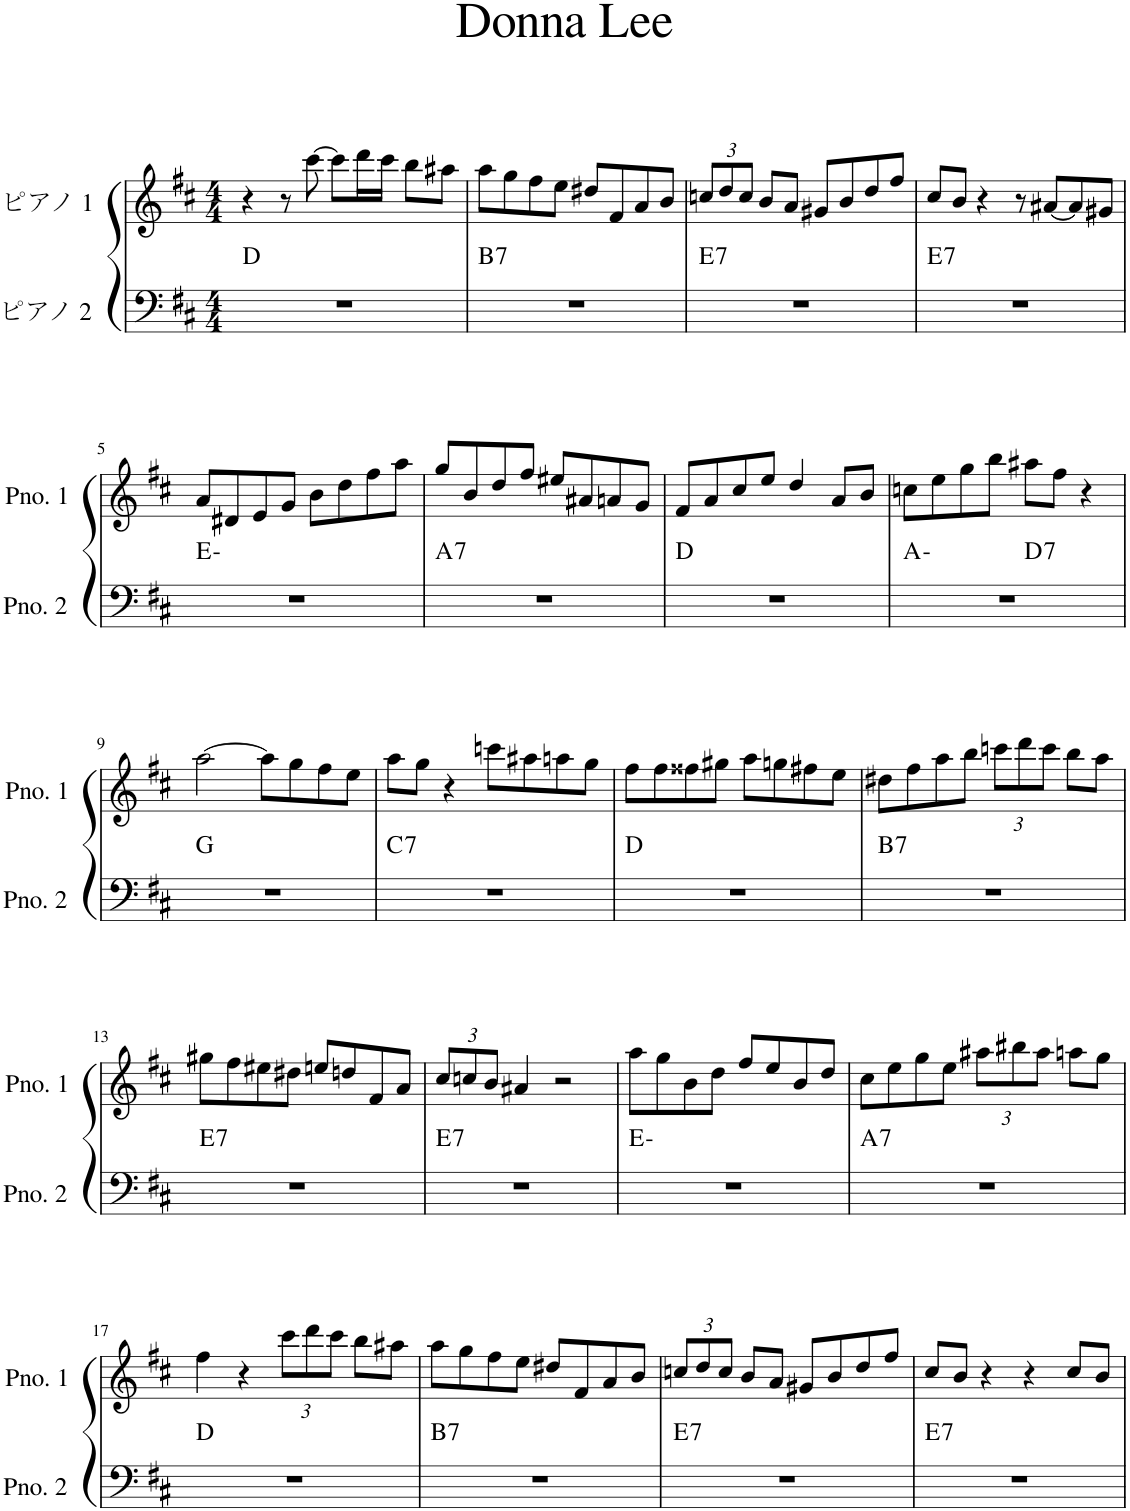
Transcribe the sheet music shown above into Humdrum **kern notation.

**kern	**harte	**kern
*part2	*part2	*part1
*staff2	*	*staff1
*I"ピアノ 2	*	*I"ピアノ 1
*clefF4	*	*clefG2
*k[f#c#]	*	*k[f#c#]
*M4/4	*	*M4/4
=1	=1	=1
1r	D:maj	4r
.	.	8r
.	.	[8ccc#\
.	.	8ccc#\L]
.	.	16ddd\L
.	.	16ccc#\JJ
.	.	8bb\L
.	.	8aa#X\J
=2	=2	=2
!	!LO:H:kt=7	!
1r	B:7	8aa\L
.	.	8gg\
.	.	8ff#\
.	.	8ee\J
.	.	8dd#X/L
.	.	8f#/
.	.	8a/
.	.	8b/J
=3	=3	=3
*	*	*Xbrackettup
!	!LO:H:kt=7	!
1r	E:7	12ccn/L
.	.	12dd/
.	.	12cc/J
.	.	8b/L
.	.	8a/J
.	.	8g#X/L
.	.	8b/
.	.	8dd/
.	.	8ff#/J
=4	=4	=4
!	!LO:H:kt=7	!
1r	E:7	8cc#/L
.	.	8b/J
.	.	4r
.	.	8r
.	.	[8a#X/L
.	.	8a#/]
.	.	8g#X/J
!!LO:LB:g=z
=5	=5	=5
1r	E:min	8a/L
.	.	8d#X/
.	.	8e/
.	.	8g/J
.	.	8b\L
.	.	8dd\
.	.	8ff#\
.	.	8aa\J
=6	=6	=6
!	!LO:H:kt=7	!
1r	A:7	8gg/L
.	.	8b/
.	.	8dd/
.	.	8ff#/J
.	.	8ee#X/L
.	.	8a#X/
.	.	8an/
.	.	8g/J
=7	=7	=7
1r	D:maj	8f#/L
.	.	8a/
.	.	8cc#/
.	.	8ee/J
.	.	4dd/
.	.	8a/L
.	.	8b/J
=8	=8	=8
*^	*	*
1r	2ryy	A:min	8ccn\L
.	.	.	8ee\
.	.	.	8gg\
.	.	.	8bb\J
!	!	!LO:H:kt=7	!
.	2ryy	D:7	8aa#X\L
.	.	.	8ff#\J
.	.	.	4r
*v	*v	*	*
!!LO:LB:g=z
=9	=9	=9
1r	G:maj	[2aa\
.	.	8aa\L]
.	.	8gg\
.	.	8ff#\
.	.	8ee\J
=10	=10	=10
!	!LO:H:kt=7	!
1r	C:7	8aa\L
.	.	8gg\J
.	.	4r
.	.	8cccn\L
.	.	8aa#X\
.	.	8aan\
.	.	8gg\J
=11	=11	=11
1r	D:maj	8ff#\L
.	.	8ff#\
.	.	8ff##X\
.	.	8gg#X\J
.	.	8aa\L
.	.	8ggn\
.	.	8ff#X\
.	.	8ee\J
=12	=12	=12
!	!LO:H:kt=7	!
1r	B:7	8dd#X\L
.	.	8ff#\
.	.	8aa\
.	.	8bb\J
.	.	12cccn\L
.	.	12ddd\
.	.	12ccc\J
.	.	8bb\L
.	.	8aa\J
!!LO:LB:g=z
=13	=13	=13
!	!LO:H:kt=7	!
1r	E:7	8gg#X\L
.	.	8ff#\
.	.	8ee#X\
.	.	8dd#X\J
.	.	8een/L
.	.	8ddn/
.	.	8f#/
.	.	8a/J
=14	=14	=14
!	!LO:H:kt=7	!
1r	E:7	12cc#/L
.	.	12ccn/
.	.	12b/J
.	.	4a#X/
.	.	2r
=15	=15	=15
1r	E:min	8aa\L
.	.	8gg\
.	.	8b\
.	.	8dd\J
.	.	8ff#/L
.	.	8ee/
.	.	8b/
.	.	8dd/J
=16	=16	=16
!	!LO:H:kt=7	!
1r	A:7	8cc#\L
.	.	8ee\
.	.	8gg\
.	.	8ee\J
.	.	12aa#X\L
.	.	12bb#X\
.	.	12aa#\J
.	.	8aan\L
.	.	8gg\J
!!LO:LB:g=z
=17	=17	=17
1r	D:maj	4ff#\
.	.	4r
.	.	12ccc#\L
.	.	12ddd\
.	.	12ccc#\J
.	.	8bb\L
.	.	8aa#X\J
=18	=18	=18
!	!LO:H:kt=7	!
1r	B:7	8aa\L
.	.	8gg\
.	.	8ff#\
.	.	8ee\J
.	.	8dd#X/L
.	.	8f#/
.	.	8a/
.	.	8b/J
=19	=19	=19
!	!LO:H:kt=7	!
1r	E:7	12ccn/L
.	.	12dd/
.	.	12cc/J
.	.	8b/L
.	.	8a/J
.	.	8g#X/L
.	.	8b/
.	.	8dd/
.	.	8ff#/J
=20	=20	=20
!	!LO:H:kt=7	!
1r	E:7	8cc#/L
.	.	8b/J
.	.	4r
.	.	4r
.	.	8cc#/L
.	.	8b/J
=	=	=
*-	*-	*-
